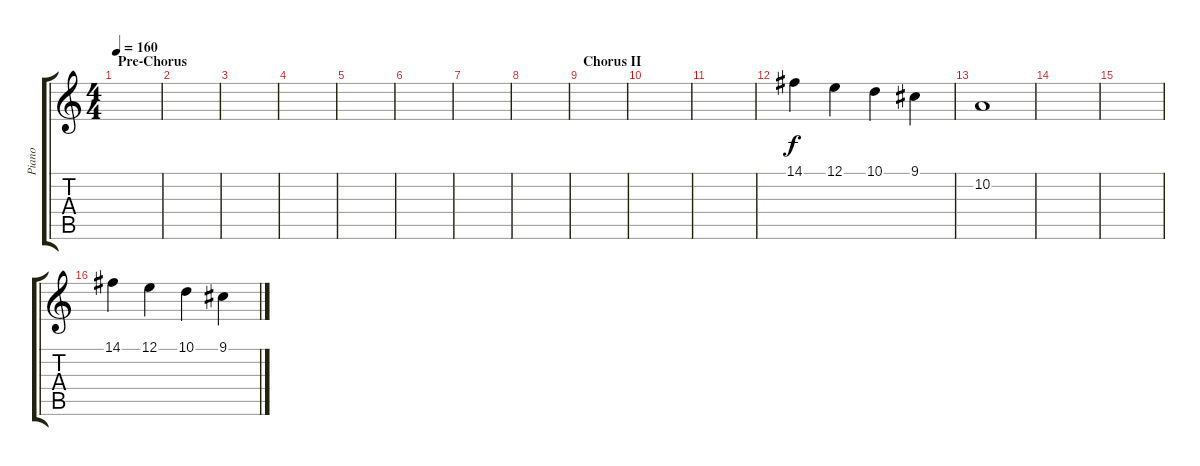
\track ("Piano" "Piano") {instrument electricgrandpiano}
\staff {score tabs}
\tuning (E4 B3 G3 D3 A2 E2) {hide}
\ts (4 4)
\section ("" "Pre-Chorus")
\tempo 160
\clef g2
\ks c
|
|
|
|
|
|
|
|
\section ("" "Chorus II")
|
|
|
14.1.4 12.1.4 10.1.4 9.1.4 |
10.2.1 |
|
|
14.1.4 12.1.4 10.1.4 9.1.4
